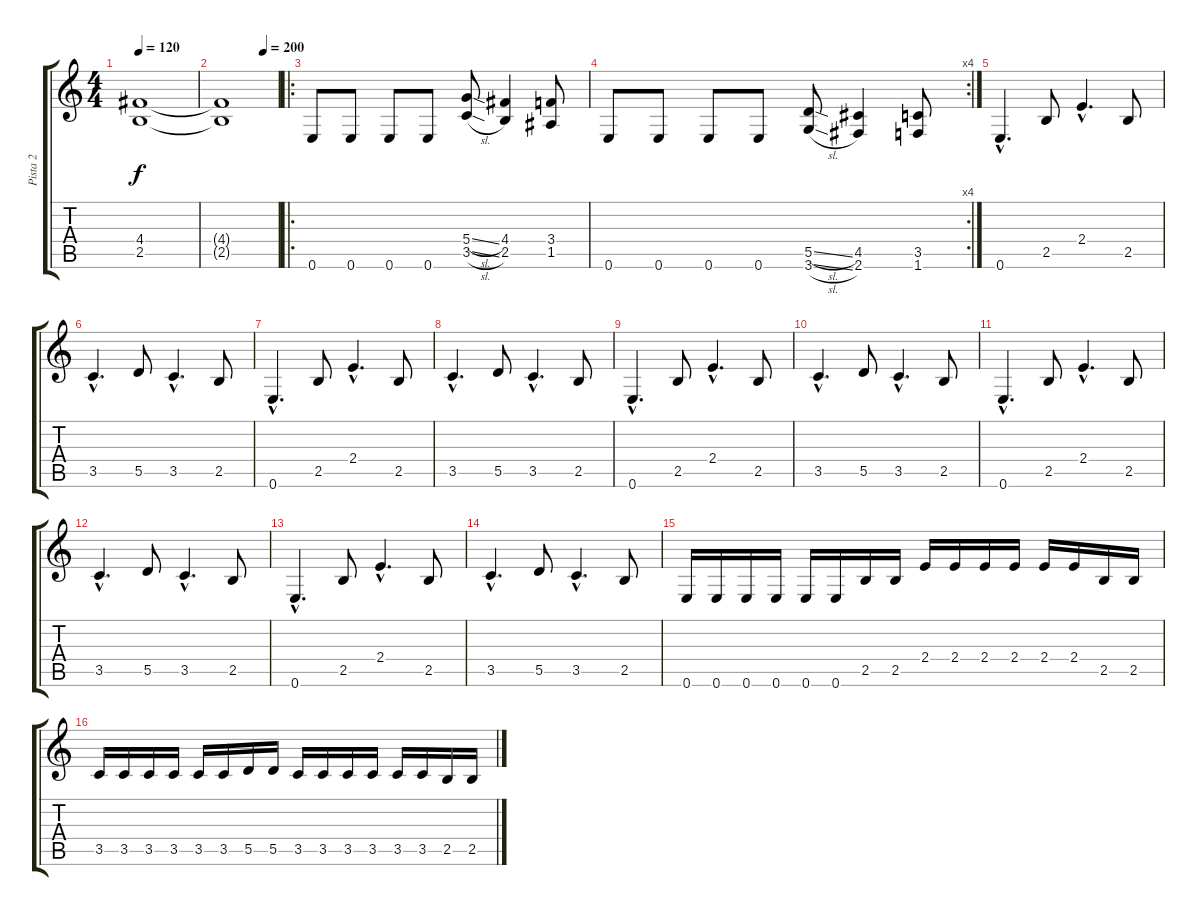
\track ("Pista 2" "Pista 2") {instrument distortionguitar}
\staff {score tabs}
\tuning (E4 B3 G3 D3 A2 E2) {hide}
\ts (4 4)
\tempo 120
\clef g2
\ks c
(4.4 2.5).1{dy f} |
\tempo (200 0.75)
(4.4{t} 2.5{t}).1 |
\ro
0.6.8 0.6.8 0.6.8 0.6.8 (5.4{sl} 3.5{sl}).8 (4.4 2.5).4 (3.4 1.5).8 |
\rc 4
0.6.8 0.6.8 0.6.8 0.6.8 (5.5{sl} 3.6{sl}).8 (4.5 2.6).4 (3.5 1.6).8 |
0.6{hac}.4{d} 2.5.8 2.4{hac}.4{d} 2.5.8 |
3.5{hac}.4{d} 5.5.8 3.5{hac}.4{d} 2.5.8 |
0.6{hac}.4{d} 2.5.8 2.4{hac}.4{d} 2.5.8 |
3.5{hac}.4{d} 5.5.8 3.5{hac}.4{d} 2.5.8 |
0.6{hac}.4{d} 2.5.8 2.4{hac}.4{d} 2.5.8 |
3.5{hac}.4{d} 5.5.8 3.5{hac}.4{d} 2.5.8 |
0.6{hac}.4{d} 2.5.8 2.4{hac}.4{d} 2.5.8 |
3.5{hac}.4{d} 5.5.8 3.5{hac}.4{d} 2.5.8 |
0.6{hac}.4{d} 2.5.8 2.4{hac}.4{d} 2.5.8 |
3.5{hac}.4{d} 5.5.8 3.5{hac}.4{d} 2.5.8 |
0.6.16 0.6.16 0.6.16 0.6.16 0.6.16 0.6.16 2.5.16 2.5.16 2.4.16 2.4.16 2.4.16 2.4.16 2.4.16 2.4.16 2.5.16 2.5.16 |
3.5.16 3.5.16 3.5.16 3.5.16 3.5.16 3.5.16 5.5.16 5.5.16 3.5.16 3.5.16 3.5.16 3.5.16 3.5.16 3.5.16 2.5.16 2.5.16
